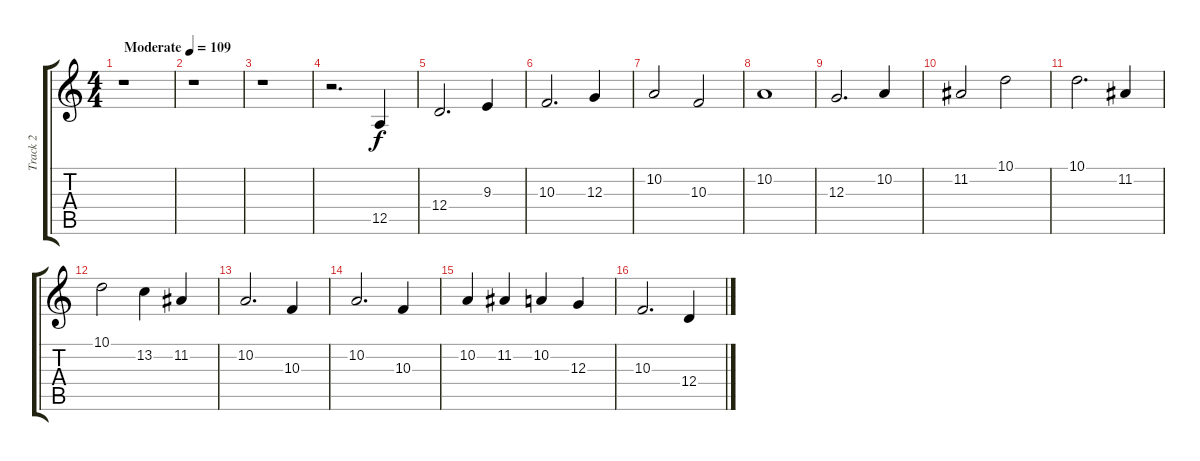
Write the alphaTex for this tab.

\track ("Track 2" "Track 2") {instrument pad1newage}
\staff {score tabs}
\tuning (E4 B3 G3 D3 A2 E2) {hide}
\ts (4 4)
\tempo (109 "Moderate")
\clef g2
\ks c
r.1{dy f instrument pad1newage} |
r.1 |
r.1 |
r.2{d} 12.5.4 |
12.4.2{d} 9.3.4 |
10.3.2{d} 12.3.4 |
10.2.2 10.3.2 |
10.2.1 |
12.3.2{d} 10.2.4 |
11.2.2 10.1.2 |
10.1.2{d} 11.2.4 |
10.1.2 13.2.4 11.2.4 |
10.2.2{d} 10.3.4 |
10.2.2{d} 10.3.4 |
10.2.4 11.2.4 10.2.4 12.3.4 |
10.3.2{d} 12.4.4
